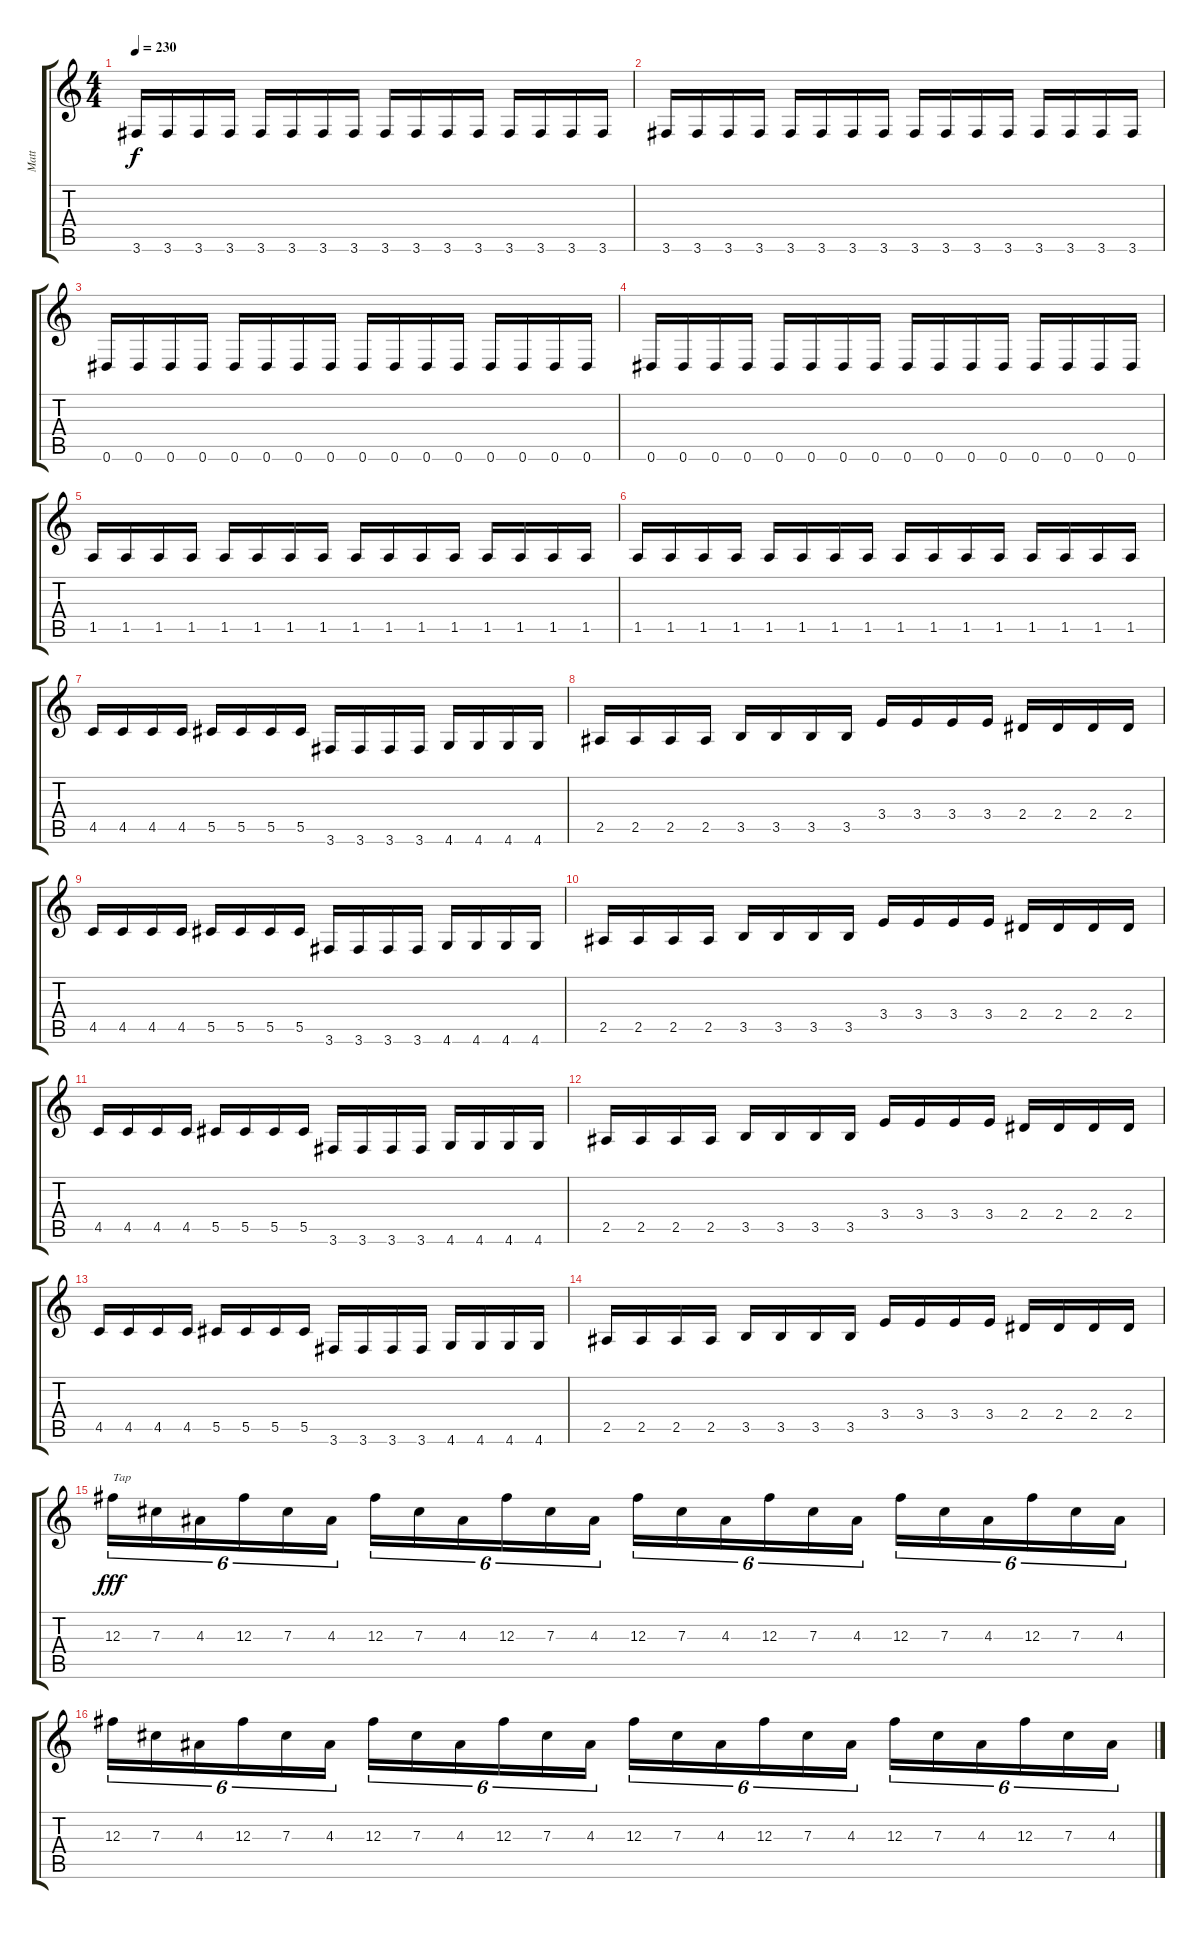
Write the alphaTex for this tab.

\track ("Matt" "Matt") {instrument overdrivenguitar}
\staff {score tabs}
\tuning (Eb4 Bb3 Gb3 Db3 Ab2 Eb2) {hide}
\ts (4 4)
\tempo 230
\clef g2
\ks c
3.6.16{dy f} 3.6.16 3.6.16 3.6.16 3.6.16 3.6.16 3.6.16 3.6.16 3.6.16 3.6.16 3.6.16 3.6.16 3.6.16 3.6.16 3.6.16 3.6.16 |
3.6.16 3.6.16 3.6.16 3.6.16 3.6.16 3.6.16 3.6.16 3.6.16 3.6.16 3.6.16 3.6.16 3.6.16 3.6.16 3.6.16 3.6.16 3.6.16 |
0.6.16 0.6.16 0.6.16 0.6.16 0.6.16 0.6.16 0.6.16 0.6.16 0.6.16 0.6.16 0.6.16 0.6.16 0.6.16 0.6.16 0.6.16 0.6.16 |
0.6.16 0.6.16 0.6.16 0.6.16 0.6.16 0.6.16 0.6.16 0.6.16 0.6.16 0.6.16 0.6.16 0.6.16 0.6.16 0.6.16 0.6.16 0.6.16 |
1.5.16 1.5.16 1.5.16 1.5.16 1.5.16 1.5.16 1.5.16 1.5.16 1.5.16 1.5.16 1.5.16 1.5.16 1.5.16 1.5.16 1.5.16 1.5.16 |
1.5.16 1.5.16 1.5.16 1.5.16 1.5.16 1.5.16 1.5.16 1.5.16 1.5.16 1.5.16 1.5.16 1.5.16 1.5.16 1.5.16 1.5.16 1.5.16 |
4.5.16 4.5.16 4.5.16 4.5.16 5.5.16 5.5.16 5.5.16 5.5.16 3.6.16 3.6.16 3.6.16 3.6.16 4.6.16 4.6.16 4.6.16 4.6.16 |
2.5.16 2.5.16 2.5.16 2.5.16 3.5.16 3.5.16 3.5.16 3.5.16 3.4.16 3.4.16 3.4.16 3.4.16 2.4.16 2.4.16 2.4.16 2.4.16 |
4.5.16 4.5.16 4.5.16 4.5.16 5.5.16 5.5.16 5.5.16 5.5.16 3.6.16 3.6.16 3.6.16 3.6.16 4.6.16 4.6.16 4.6.16 4.6.16 |
2.5.16 2.5.16 2.5.16 2.5.16 3.5.16 3.5.16 3.5.16 3.5.16 3.4.16 3.4.16 3.4.16 3.4.16 2.4.16 2.4.16 2.4.16 2.4.16 |
4.5.16 4.5.16 4.5.16 4.5.16 5.5.16 5.5.16 5.5.16 5.5.16 3.6.16 3.6.16 3.6.16 3.6.16 4.6.16 4.6.16 4.6.16 4.6.16 |
2.5.16 2.5.16 2.5.16 2.5.16 3.5.16 3.5.16 3.5.16 3.5.16 3.4.16 3.4.16 3.4.16 3.4.16 2.4.16 2.4.16 2.4.16 2.4.16 |
4.5.16 4.5.16 4.5.16 4.5.16 5.5.16 5.5.16 5.5.16 5.5.16 3.6.16 3.6.16 3.6.16 3.6.16 4.6.16 4.6.16 4.6.16 4.6.16 |
2.5.16 2.5.16 2.5.16 2.5.16 3.5.16 3.5.16 3.5.16 3.5.16 3.4.16 3.4.16 3.4.16 3.4.16 2.4.16 2.4.16 2.4.16 2.4.16 |
12.3.16{tu (6 4) txt "Tap" dy fff} 7.3.16{tu (6 4)} 4.3.16{tu (6 4)} 12.3.16{tu (6 4)} 7.3.16{tu (6 4)} 4.3.16{tu (6 4)} 12.3.16{tu (6 4)} 7.3.16{tu (6 4)} 4.3.16{tu (6 4)} 12.3.16{tu (6 4)} 7.3.16{tu (6 4)} 4.3.16{tu (6 4)} 12.3.16{tu (6 4)} 7.3.16{tu (6 4)} 4.3.16{tu (6 4)} 12.3.16{tu (6 4)} 7.3.16{tu (6 4)} 4.3.16{tu (6 4)} 12.3.16{tu (6 4)} 7.3.16{tu (6 4)} 4.3.16{tu (6 4)} 12.3.16{tu (6 4)} 7.3.16{tu (6 4)} 4.3.16{tu (6 4)} |
12.3.16{tu (6 4)} 7.3.16{tu (6 4)} 4.3.16{tu (6 4)} 12.3.16{tu (6 4)} 7.3.16{tu (6 4)} 4.3.16{tu (6 4)} 12.3.16{tu (6 4)} 7.3.16{tu (6 4)} 4.3.16{tu (6 4)} 12.3.16{tu (6 4)} 7.3.16{tu (6 4)} 4.3.16{tu (6 4)} 12.3.16{tu (6 4)} 7.3.16{tu (6 4)} 4.3.16{tu (6 4)} 12.3.16{tu (6 4)} 7.3.16{tu (6 4)} 4.3.16{tu (6 4)} 12.3.16{tu (6 4)} 7.3.16{tu (6 4)} 4.3.16{tu (6 4)} 12.3.16{tu (6 4)} 7.3.16{tu (6 4)} 4.3.16{tu (6 4)}
